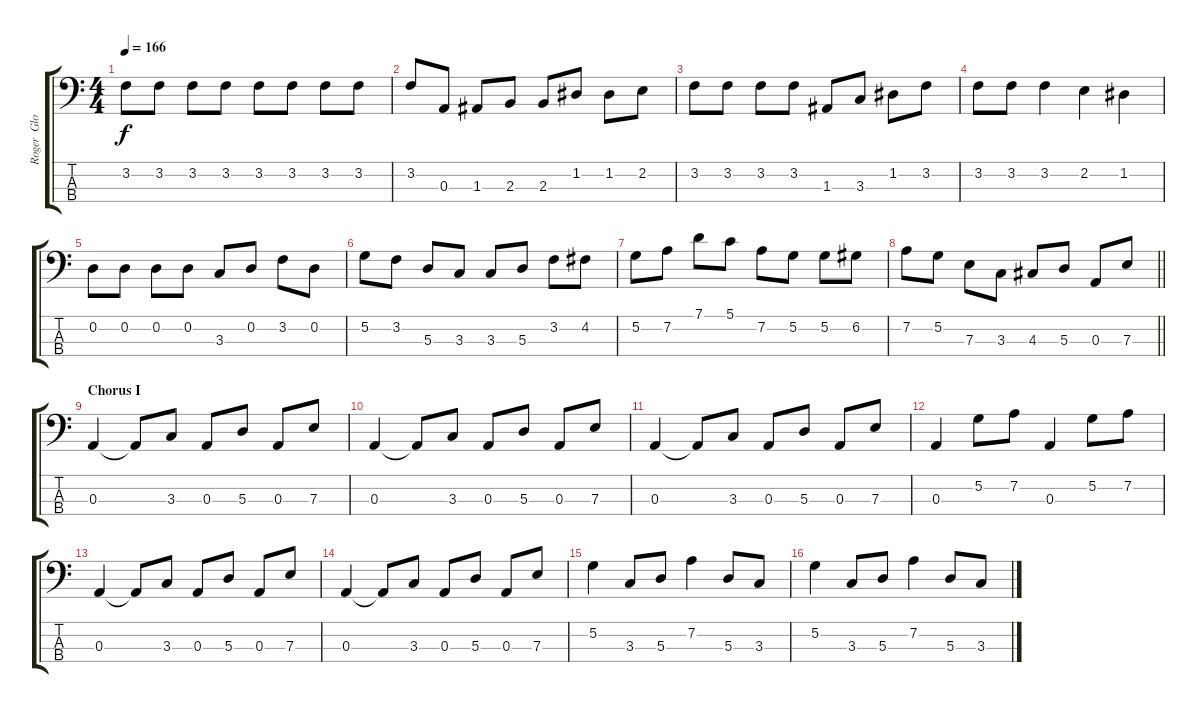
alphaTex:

\track ("Roger  Glover" "Roger  Glo") {instrument electricbassfinger}
\staff {score tabs}
\tuning (G2 D2 A1 E1) {hide}
\ts (4 4)
\tempo 166
\clef f4
\ks c
3.2.8{dy f} 3.2.8 3.2.8 3.2.8 3.2.8 3.2.8 3.2.8 3.2.8 |
3.2.8 0.3.8 1.3.8 2.3.8 2.3.8 1.2.8 1.2.8 2.2.8 |
3.2.8 3.2.8 3.2.8 3.2.8 1.3.8 3.3.8 1.2.8 3.2.8 |
3.2.8 3.2.8 3.2.4 2.2.4 1.2.4 |
0.2.8 0.2.8 0.2.8 0.2.8 3.3.8 0.2.8 3.2.8 0.2.8 |
5.2.8 3.2.8 5.3.8 3.3.8 3.3.8 5.3.8 3.2.8 4.2.8 |
5.2.8 7.2.8 7.1.8 5.1.8 7.2.8 5.2.8 5.2.8 6.2.8 |
\barLineRight lightlight
7.2.8 5.2.8 7.3.8 3.3.8 4.3.8 5.3.8 0.3.8 7.3.8 |
\section ("" "Chorus I")
0.3.4 0.3{t}.8 3.3.8 0.3.8 5.3.8 0.3.8 7.3.8 |
0.3.4 0.3{t}.8 3.3.8 0.3.8 5.3.8 0.3.8 7.3.8 |
0.3.4 0.3{t}.8 3.3.8 0.3.8 5.3.8 0.3.8 7.3.8 |
0.3.4 5.2.8 7.2.8 0.3.4 5.2.8 7.2.8 |
0.3.4 0.3{t}.8 3.3.8 0.3.8 5.3.8 0.3.8 7.3.8 |
0.3.4 0.3{t}.8 3.3.8 0.3.8 5.3.8 0.3.8 7.3.8 |
5.2.4 3.3.8 5.3.8 7.2.4 5.3.8 3.3.8 |
5.2.4 3.3.8 5.3.8 7.2.4 5.3.8 3.3.8
